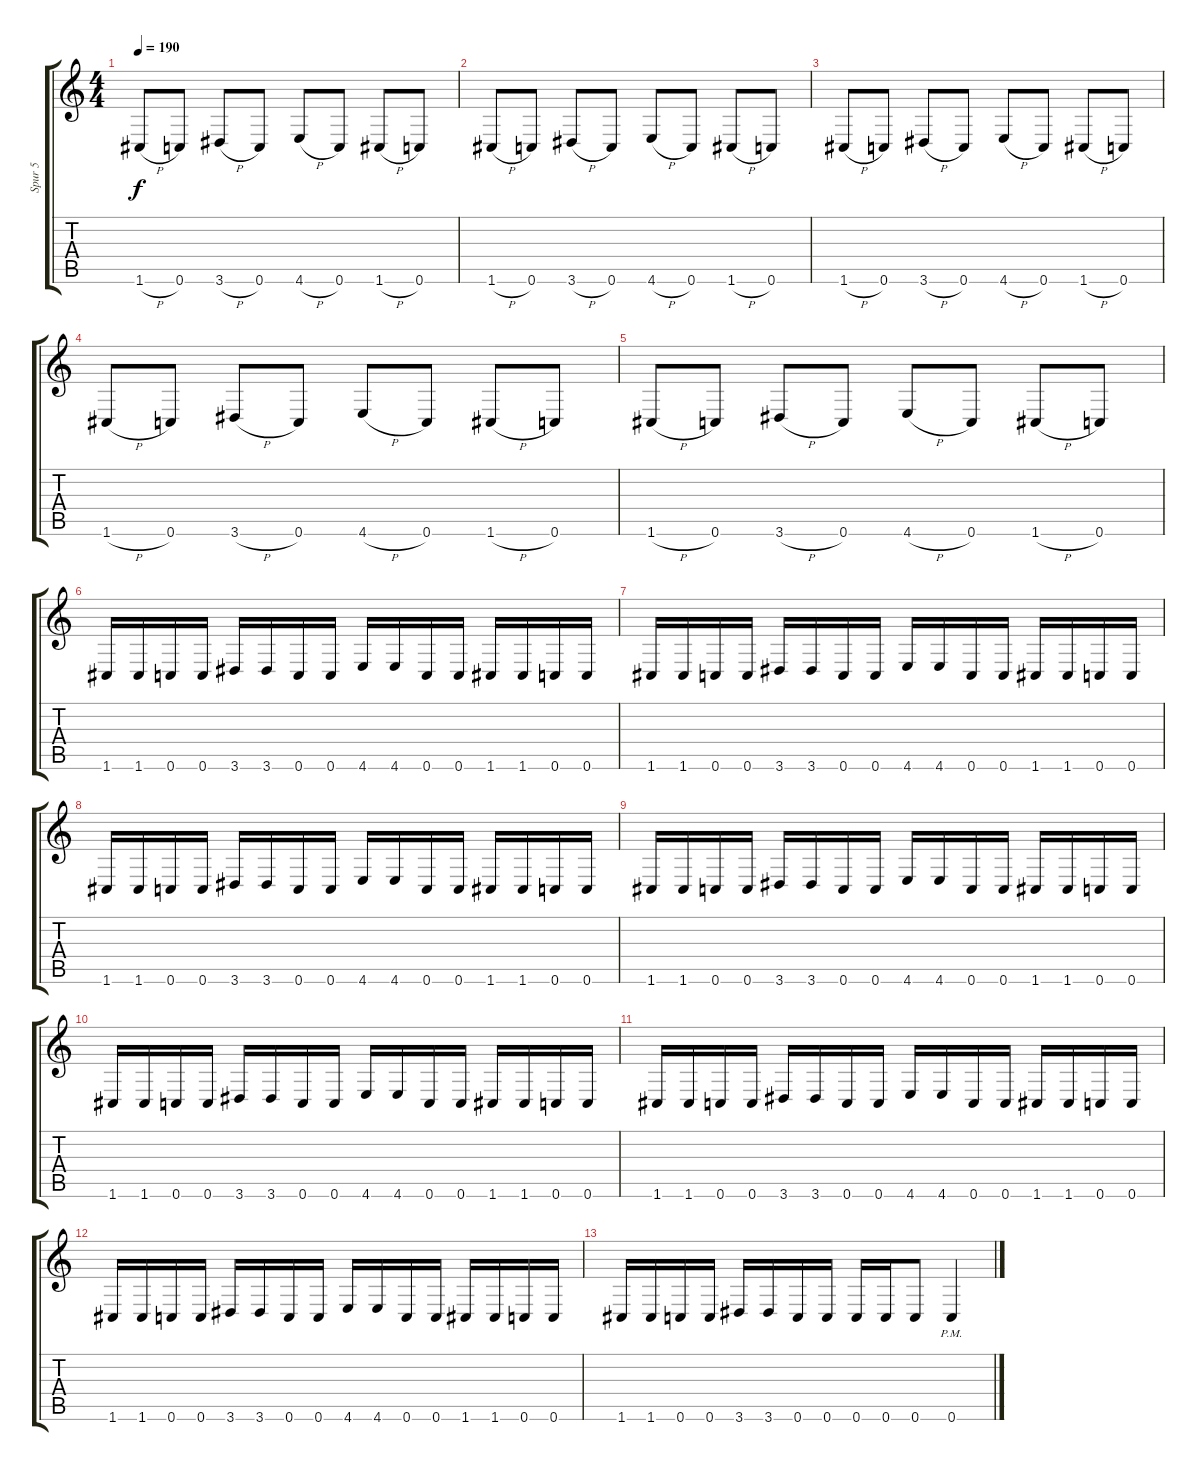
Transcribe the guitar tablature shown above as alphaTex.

\track ("Spur 5" "Spur 5") {instrument overdrivenguitar}
\staff {score tabs}
\tuning (D4 A3 F3 C3 G2 C2) {hide}
\ts (4 4)
\tempo 190
\clef g2
\ks c
1.6{h}.8{dy f} 0.6.8 3.6{h}.8 0.6.8 4.6{h}.8 0.6.8 1.6{h}.8 0.6.8 |
1.6{h}.8 0.6.8 3.6{h}.8 0.6.8 4.6{h}.8 0.6.8 1.6{h}.8 0.6.8 |
1.6{h}.8 0.6.8 3.6{h}.8 0.6.8 4.6{h}.8 0.6.8 1.6{h}.8 0.6.8 |
1.6{h}.8 0.6.8 3.6{h}.8 0.6.8 4.6{h}.8 0.6.8 1.6{h}.8 0.6.8 |
1.6{h}.8 0.6.8 3.6{h}.8 0.6.8 4.6{h}.8 0.6.8 1.6{h}.8 0.6.8 |
1.6.16 1.6.16 0.6.16 0.6.16 3.6.16 3.6.16 0.6.16 0.6.16 4.6.16 4.6.16 0.6.16 0.6.16 1.6.16 1.6.16 0.6.16 0.6.16 |
1.6.16 1.6.16 0.6.16 0.6.16 3.6.16 3.6.16 0.6.16 0.6.16 4.6.16 4.6.16 0.6.16 0.6.16 1.6.16 1.6.16 0.6.16 0.6.16 |
1.6.16 1.6.16 0.6.16 0.6.16 3.6.16 3.6.16 0.6.16 0.6.16 4.6.16 4.6.16 0.6.16 0.6.16 1.6.16 1.6.16 0.6.16 0.6.16 |
1.6.16 1.6.16 0.6.16 0.6.16 3.6.16 3.6.16 0.6.16 0.6.16 4.6.16 4.6.16 0.6.16 0.6.16 1.6.16 1.6.16 0.6.16 0.6.16 |
1.6.16 1.6.16 0.6.16 0.6.16 3.6.16 3.6.16 0.6.16 0.6.16 4.6.16 4.6.16 0.6.16 0.6.16 1.6.16 1.6.16 0.6.16 0.6.16 |
1.6.16 1.6.16 0.6.16 0.6.16 3.6.16 3.6.16 0.6.16 0.6.16 4.6.16 4.6.16 0.6.16 0.6.16 1.6.16 1.6.16 0.6.16 0.6.16 |
1.6.16 1.6.16 0.6.16 0.6.16 3.6.16 3.6.16 0.6.16 0.6.16 4.6.16 4.6.16 0.6.16 0.6.16 1.6.16 1.6.16 0.6.16 0.6.16 |
1.6.16 1.6.16 0.6.16 0.6.16 3.6.16 3.6.16 0.6.16 0.6.16 0.6.16 0.6.16 0.6.8 0.6{pm}.4
